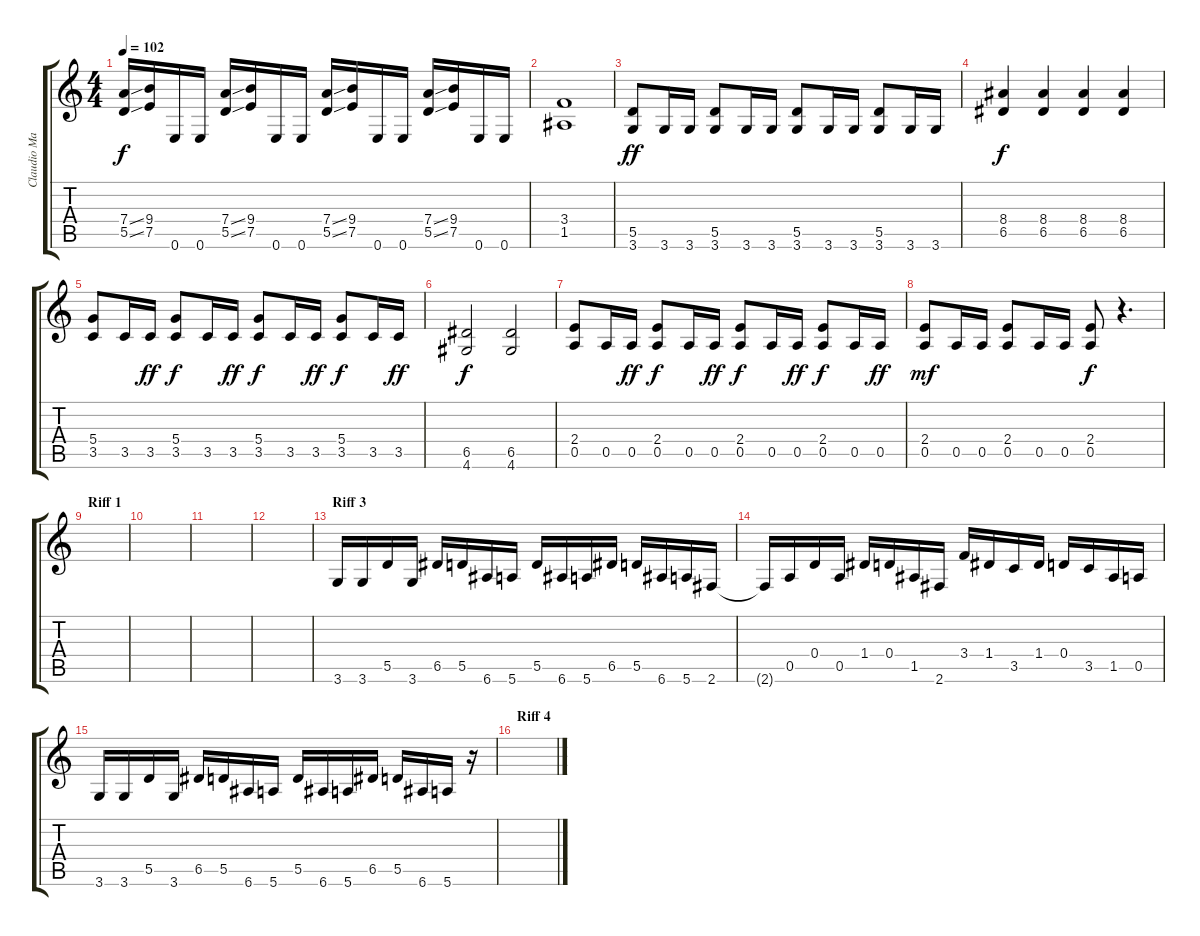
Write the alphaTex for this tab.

\track ("Claudio Marciello (Gtr 4)" "Claudio Ma") {instrument distortionguitar}
\staff {score tabs}
\tuning (E4 B3 G3 D3 A2 E2) {hide}
\ts (4 4)
\tempo 102
\clef g2
\ks c
(7.4{ss} 5.5{ss}).16{dy f} (9.4 7.5).16 0.6.16 0.6.16 (7.4{ss} 5.5{ss}).16 (9.4 7.5).16 0.6.16 0.6.16 (7.4{ss} 5.5{ss}).16 (9.4 7.5).16 0.6.16 0.6.16 (7.4{ss} 5.5{ss}).16 (9.4 7.5).16 0.6.16 0.6.16 |
(3.4 1.5).1 |
(5.5 3.6).8{dy ff} 3.6.16 3.6.16 (5.5 3.6).8 3.6.16 3.6.16 (5.5 3.6).8 3.6.16 3.6.16 (5.5 3.6).8 3.6.16 3.6.16 |
(8.4 6.5).4{dy f} (8.4 6.5).4 (8.4 6.5).4 (8.4 6.5).4 |
(5.4 3.5).8 3.5.16 3.5.16{dy ff} (5.4 3.5).8{dy f} 3.5.16 3.5.16{dy ff} (5.4 3.5).8{dy f} 3.5.16 3.5.16{dy ff} (5.4 3.5).8{dy f} 3.5.16 3.5.16{dy ff} |
(6.5 4.6).2{dy f} (6.5 4.6).2 |
(2.4 0.5).8 0.5.16 0.5.16{dy ff} (2.4 0.5).8{dy f} 0.5.16 0.5.16{dy ff} (2.4 0.5).8{dy f} 0.5.16 0.5.16{dy ff} (2.4 0.5).8{dy f} 0.5.16 0.5.16{dy ff} |
(2.4 0.5).8{dy mf} 0.5.16 0.5.16 (2.4 0.5).8 0.5.16 0.5.16 (2.4 0.5).8{dy f} r.4{d} |
\section ("" "Riff 1")
|
|
|
|
\section ("" "Riff 3")
3.6.16 3.6.16 5.5.16 3.6.16 6.5.16 5.5.16 6.6.16 5.6.16 5.5.16 6.6.16 5.6.16 6.5.16 5.5.16 6.6.16 5.6.16 2.6.16 |
2.6{t}.16 0.5.16 0.4.16 0.5.16 1.4.16 0.4.16 1.5.16 2.6.16 3.4.16 1.4.16 3.5.16 1.4.16 0.4.16 3.5.16 1.5.16 0.5.16 |
3.6.16 3.6.16 5.5.16 3.6.16 6.5.16 5.5.16 6.6.16 5.6.16 5.5.16 6.6.16 5.6.16 6.5.16 5.5.16 6.6.16 5.6.16 r.16 |
\section ("" "Riff 4")
